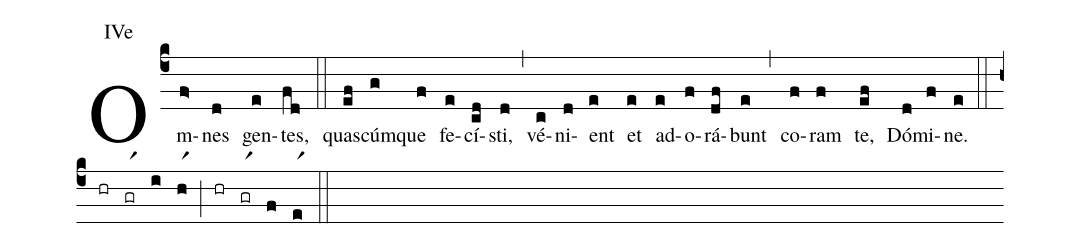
annotation: IVe;
%%
(c4)Om(f>)nes(d) gen(e)tes,(fd) (::) qua(ef)scúm(g)que(f) fe(e)cí(cd)sti,(d) (,) vé(c)ni(d)ent(e) et(e) ad(e)o(f)rá(df)bunt(e) (,) co(f)ram(f) te,(ef) Dó(d)mi(f)ne.(e) (::) (hr)(grr1)(i)(hr1)(;)(hr)(grr1)(f)(er1)(::)
